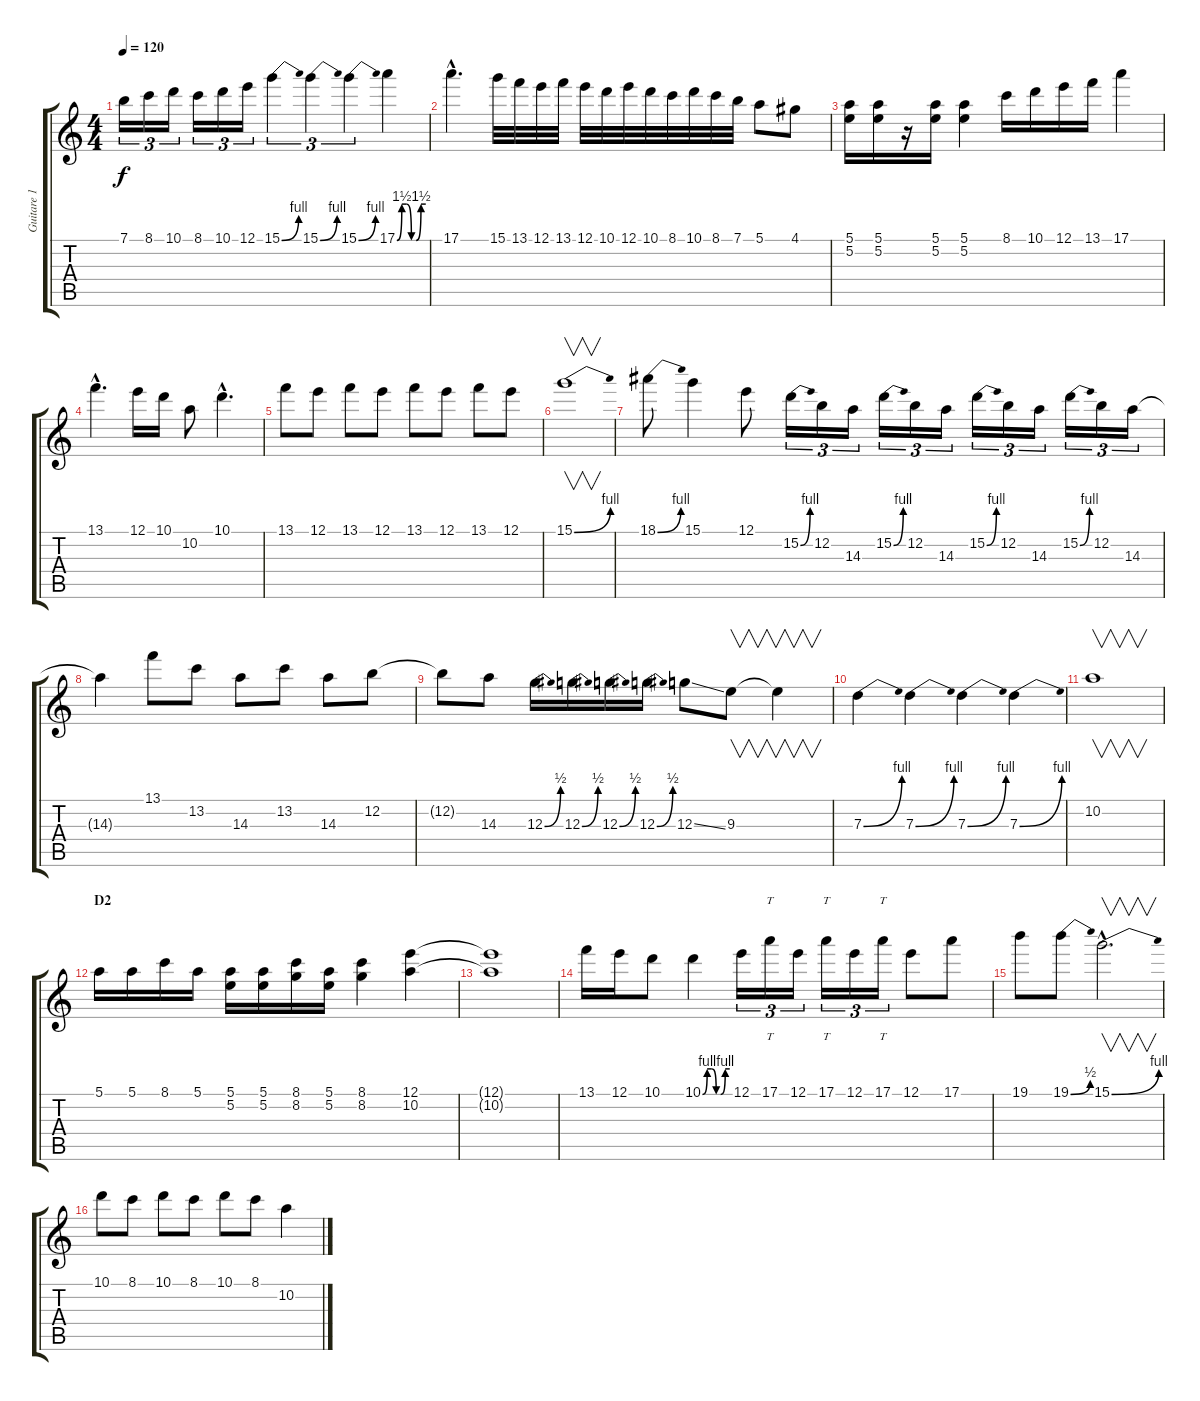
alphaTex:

\track ("Guitare 1" "Guitare 1") {instrument distortionguitar}
\staff {score tabs}
\tuning (E4 B3 G3 D3 A2 E2) {hide}
\ts (4 4)
\tempo 120
\clef g2
\ks c
7.1.16{tu (3 2) dy f} 8.1.16{tu (3 2)} 10.1.16{tu (3 2)} 8.1.16{tu (3 2)} 10.1.16{tu (3 2)} 12.1.16{tu (3 2)} 15.1{be (bend 0 0 60 4)}.4{tu (3 2)} 15.1{be (bend 0 0 60 4)}.4{tu (3 2)} 15.1{be (bend 0 0 60 4)}.4{tu (3 2)} 17.1{be (custom 0 0 10 6 20 6 30 0 40 0 50 6 60 6)}.4 |
17.1{hac}.4{d} 15.1.32 13.1.32 12.1.32 13.1.32 12.1.32 10.1.32 12.1.32 10.1.32 8.1.32 10.1.32 8.1.32 7.1.32 5.1.8 4.1.8 |
(5.1 5.2).16 (5.1 5.2).16 r.16 (5.1 5.2).16 (5.1 5.2).4 8.1.16 10.1.16 12.1.16 13.1.16 17.1.4 |
13.1{hac}.4{d} 12.1.16 10.1.16 10.2.8 10.1{hac}.4{d} |
13.1.8 12.1.8 13.1.8 12.1.8 13.1.8 12.1.8 13.1.8 12.1.8 |
15.1{be (bend 0 0 60 4)}.1{v} |
18.1{be (bend 0 0 60 4)}.8 15.1.4 12.1.8 15.2{be (bend 0 0 60 4)}.16{tu (3 2)} 12.2.16{tu (3 2)} 14.3.16{tu (3 2)} 15.2{be (bend 0 0 60 4)}.16{tu (3 2)} 12.2.16{tu (3 2)} 14.3.16{tu (3 2)} 15.2{be (bend 0 0 60 4)}.16{tu (3 2)} 12.2.16{tu (3 2)} 14.3.16{tu (3 2)} 15.2{be (bend 0 0 60 4)}.16{tu (3 2)} 12.2.16{tu (3 2)} 14.3.16{tu (3 2)} |
14.3{t}.4 13.1.8 13.2.8 14.3.8 13.2.8 14.3.8 12.2.8 |
12.2{t}.8 14.3.8 12.3{be (bend 0 0 60 2)}.16 12.3{be (bend 0 0 60 2)}.16 12.3{be (bend 0 0 60 2)}.16 12.3{be (bend 0 0 60 2)}.16 12.3{ss}.8 9.3.8{v} 9.3{t}.4{v} |
7.3{be (bend 0 0 60 4)}.4 7.3{be (bend 0 0 60 4)}.4 7.3{be (bend 0 0 60 4)}.4 7.3{be (bend 0 0 60 4)}.4 |
10.2.1{v} |
\section ("" "D2")
5.1.16 5.1.16 8.1.16 5.1.16 (5.1 5.2).16 (5.1 5.2).16 (8.1 8.2).16 (5.1 5.2).16 (8.1 8.2).4 (12.1 10.2).4 |
(12.1{t} 10.2{t}).1 |
13.1.16 12.1.16 10.1.8 10.1{be (custom 0 0 10 4 20 4 30 0 40 0 50 4 60 4)}.4 12.1.16{tu (3 2)} 17.1.16{tt tu (3 2)} 12.1.16{tu (3 2)} 17.1.16{tt tu (3 2)} 12.1.16{tu (3 2)} 17.1.16{tt tu (3 2)} 12.1.8 17.1.8 |
19.1.8 19.1{be (bend 0 0 60 2)}.8 15.1{be (bend 0 0 60 4) hac}.2{v d} |
10.1.8 8.1.8 10.1.8 8.1.8 10.1.8 8.1.8 10.2.4
